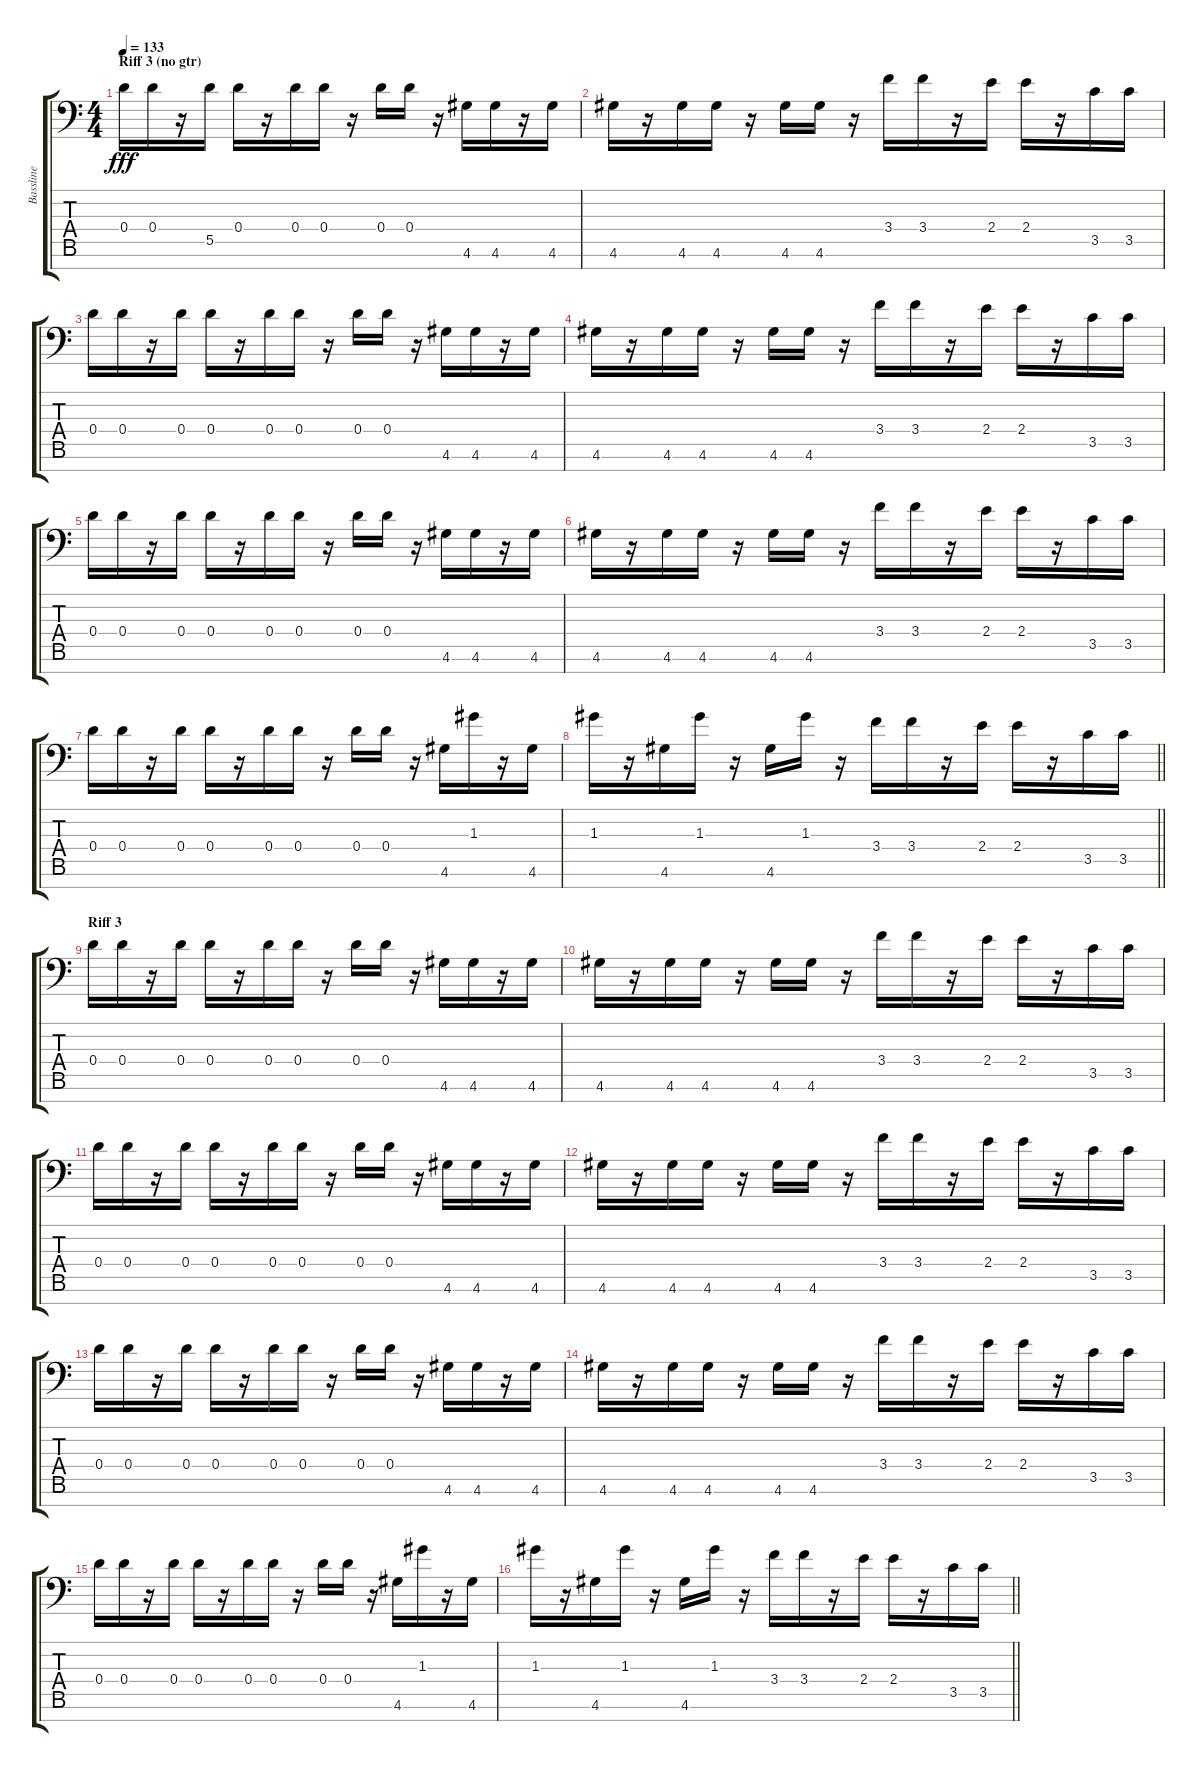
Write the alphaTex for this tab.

\track ("Bassline" "Bassline") {instrument synthbass1}
\staff {score tabs}
\tuning (C8 B3 G3 D3 A2 E2 A-1) {hide}
\ts (4 4)
\section ("" "Riff 3 (no gtr)")
\tempo 133
\clef f4
\ks c
0.4.16{dy fff} 0.4.16 r.16 5.5.16 0.4.16 r.16 0.4.16 0.4.16 r.16 0.4.16 0.4.16 r.16 4.6.16 4.6.16 r.16 4.6.16 |
4.6.16 r.16 4.6.16 4.6.16 r.16 4.6.16 4.6.16 r.16 3.4.16 3.4.16 r.16 2.4.16 2.4.16 r.16 3.5.16 3.5.16 |
0.4.16 0.4.16 r.16 0.4.16 0.4.16 r.16 0.4.16 0.4.16 r.16 0.4.16 0.4.16 r.16 4.6.16 4.6.16 r.16 4.6.16 |
4.6.16 r.16 4.6.16 4.6.16 r.16 4.6.16 4.6.16 r.16 3.4.16 3.4.16 r.16 2.4.16 2.4.16 r.16 3.5.16 3.5.16 |
0.4.16 0.4.16 r.16 0.4.16 0.4.16 r.16 0.4.16 0.4.16 r.16 0.4.16 0.4.16 r.16 4.6.16 4.6.16 r.16 4.6.16 |
4.6.16 r.16 4.6.16 4.6.16 r.16 4.6.16 4.6.16 r.16 3.4.16 3.4.16 r.16 2.4.16 2.4.16 r.16 3.5.16 3.5.16 |
0.4.16 0.4.16 r.16 0.4.16 0.4.16 r.16 0.4.16 0.4.16 r.16 0.4.16 0.4.16 r.16 4.6.16 1.3.16 r.16 4.6.16 |
\barLineRight lightlight
1.3.16 r.16 4.6.16 1.3.16 r.16 4.6.16 1.3.16 r.16 3.4.16 3.4.16 r.16 2.4.16 2.4.16 r.16 3.5.16 3.5.16 |
\section ("" "Riff 3")
0.4.16 0.4.16 r.16 0.4.16 0.4.16 r.16 0.4.16 0.4.16 r.16 0.4.16 0.4.16 r.16 4.6.16 4.6.16 r.16 4.6.16 |
4.6.16 r.16 4.6.16 4.6.16 r.16 4.6.16 4.6.16 r.16 3.4.16 3.4.16 r.16 2.4.16 2.4.16 r.16 3.5.16 3.5.16 |
0.4.16 0.4.16 r.16 0.4.16 0.4.16 r.16 0.4.16 0.4.16 r.16 0.4.16 0.4.16 r.16 4.6.16 4.6.16 r.16 4.6.16 |
4.6.16 r.16 4.6.16 4.6.16 r.16 4.6.16 4.6.16 r.16 3.4.16 3.4.16 r.16 2.4.16 2.4.16 r.16 3.5.16 3.5.16 |
0.4.16 0.4.16 r.16 0.4.16 0.4.16 r.16 0.4.16 0.4.16 r.16 0.4.16 0.4.16 r.16 4.6.16 4.6.16 r.16 4.6.16 |
4.6.16 r.16 4.6.16 4.6.16 r.16 4.6.16 4.6.16 r.16 3.4.16 3.4.16 r.16 2.4.16 2.4.16 r.16 3.5.16 3.5.16 |
0.4.16 0.4.16 r.16 0.4.16 0.4.16 r.16 0.4.16 0.4.16 r.16 0.4.16 0.4.16 r.16 4.6.16 1.3.16 r.16 4.6.16 |
\barLineRight lightlight
1.3.16 r.16 4.6.16 1.3.16 r.16 4.6.16 1.3.16 r.16 3.4.16 3.4.16 r.16 2.4.16 2.4.16 r.16 3.5.16 3.5.16
